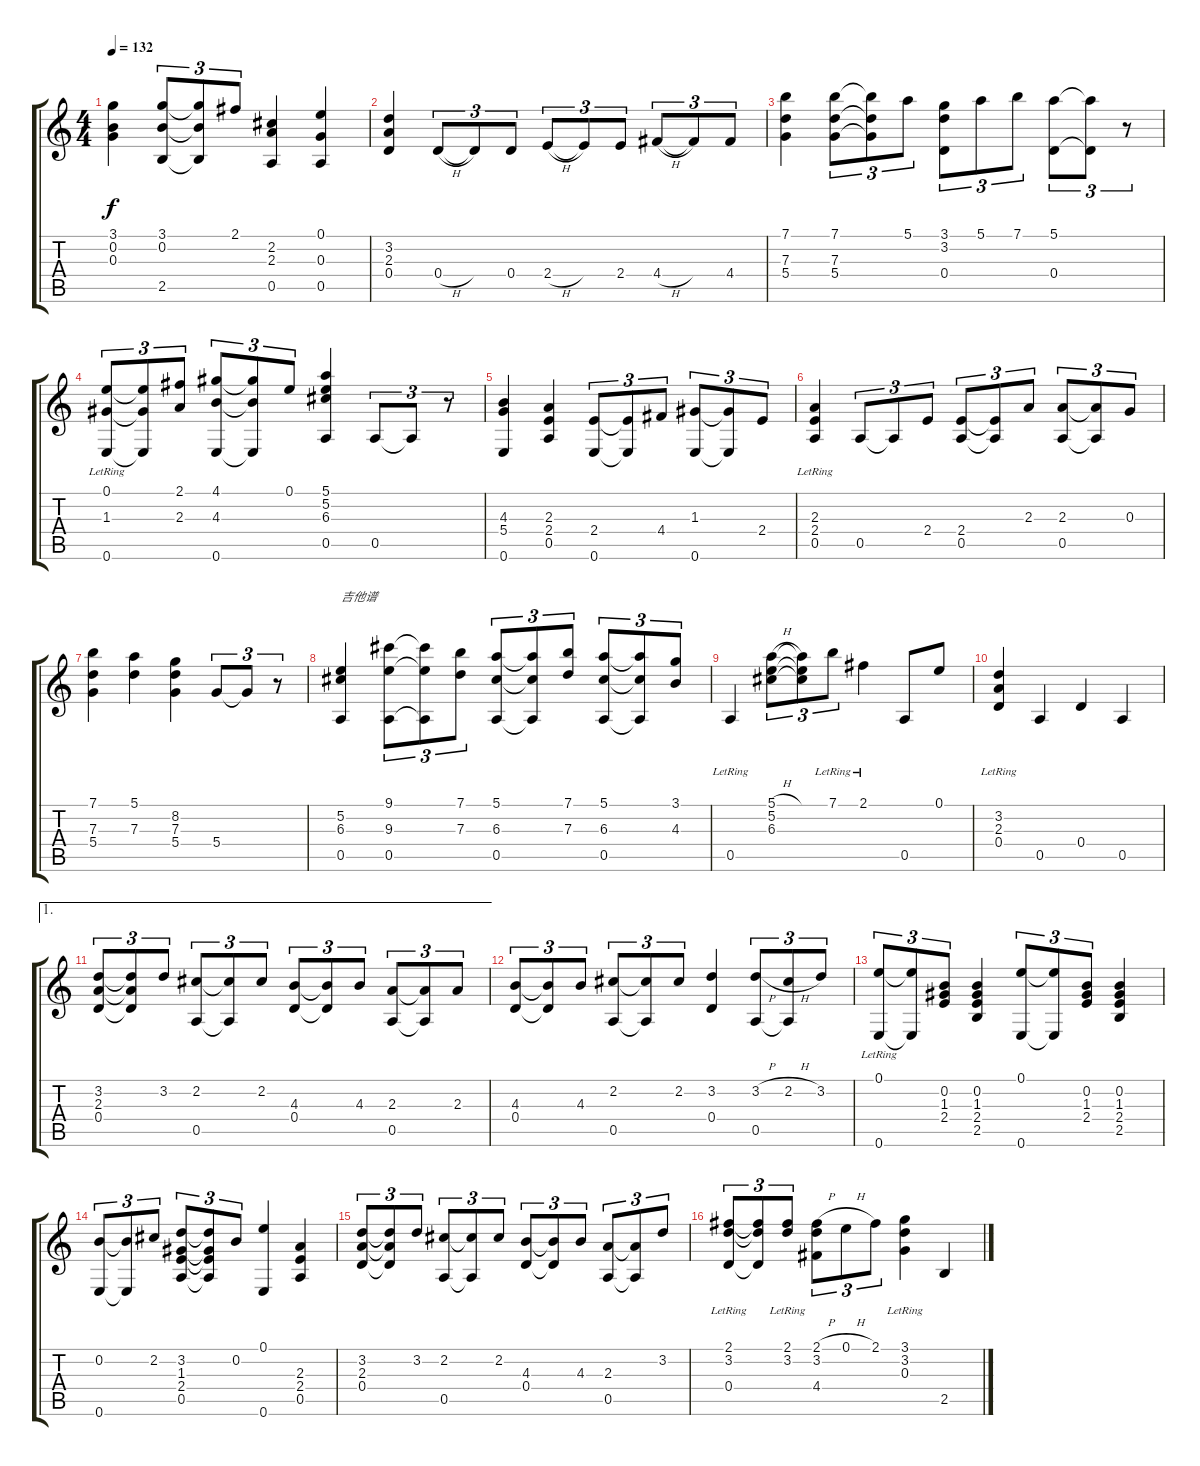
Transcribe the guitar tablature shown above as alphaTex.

\track "" {instrument acousticguitarnylon}
\staff {score tabs}
\tuning (E4 B3 G3 D3 A2 E2) {hide}
\ts (4 4)
\tempo 132
\clef g2
\ks c
(3.1 0.2 0.3).4{dy f} (3.1 0.2 2.5).8{tu (3 2)} (3.1{t} 0.2{t} 2.5{t}).8{tu (3 2)} 2.1.8{tu (3 2)} (2.2 2.3 0.5).4 (0.1 0.3 0.5).4 |
(3.2 2.3 0.4).4 0.4{h}.8{tu (3 2)} 0.4{t}.8{tu (3 2)} 0.4.8{tu (3 2)} 2.4{h}.8{tu (3 2)} 2.4{t}.8{tu (3 2)} 2.4.8{tu (3 2)} 4.4{h}.8{tu (3 2)} 4.4{t}.8{tu (3 2)} 4.4.8{tu (3 2)} |
(7.1 7.3 5.4).4 (7.1 7.3 5.4).8{tu (3 2)} (7.1{t} 7.3{t} 5.4{t}).8{tu (3 2)} 5.1.8{tu (3 2)} (3.1 3.2 0.4).8{tu (3 2)} 5.1.8{tu (3 2)} 7.1.8{tu (3 2)} (5.1 0.4).8{tu (3 2)} (5.1{t} 0.4{t}).8{tu (3 2)} r.8{tu (3 2)} |
(0.1 1.3 0.6{lr}).8{tu (3 2)} (0.1{t} 1.3{t} 0.6{t}).8{tu (3 2)} (2.1 2.3).8{tu (3 2)} (4.1 4.3 0.6).8{tu (3 2)} (4.1{t} 4.3{t} 0.6{t}).8{tu (3 2)} 0.1.8{tu (3 2)} (5.1 5.2 6.3 0.5).4 0.5.8{tu (3 2)} 0.5{t}.8{tu (3 2)} r.8{tu (3 2)} |
(4.3 5.4 0.6).4 (2.3 2.4 0.5).4 (2.4 0.6).8{tu (3 2)} (2.4{t} 0.6{t}).8{tu (3 2)} 4.4.8{tu (3 2)} (1.3 0.6).8{tu (3 2)} (1.3{t} 0.6{t}).8{tu (3 2)} 2.4.8{tu (3 2)} |
(2.3{lr} 2.4{lr} 0.5{lr}).4 0.5.8{tu (3 2)} 0.5{t}.8{tu (3 2)} 2.4.8{tu (3 2)} (2.4 0.5).8{tu (3 2)} (2.4{t} 0.5{t}).8{tu (3 2)} 2.3.8{tu (3 2)} (2.3 0.5).8{tu (3 2)} (2.3{t} 0.5{t}).8{tu (3 2)} 0.3.8{tu (3 2)} |
(7.1 7.3 5.4).4 (5.1 7.3).4 (8.2 7.3 5.4).4 5.4.8{tu (3 2)} 5.4{t}.8{tu (3 2)} r.8{tu (3 2)} |
(5.2 6.3 0.5).4{txt "吉他谱"} (9.1 9.3 0.5).8{tu (3 2)} (9.1{t} 9.3{t} 0.5{t}).8{tu (3 2)} (7.1 7.3).8{tu (3 2)} (5.1 6.3 0.5).8{tu (3 2)} (5.1{t} 6.3{t} 0.5{t}).8{tu (3 2)} (7.1 7.3).8{tu (3 2)} (5.1 6.3 0.5).8{tu (3 2)} (5.1{t} 6.3{t} 0.5{t}).8{tu (3 2)} (3.1 4.3).8{tu (3 2)} |
0.5{lr}.4 (5.1{h} 5.2 6.3).8{tu (3 2)} (5.1{t} 5.2{t} 6.3{t}).8{tu (3 2)} 7.1{lr}.8{tu (3 2)} 2.1{lr}.4 0.5.8 0.1.8 |
(3.2{lr} 2.3{lr} 0.4{lr}).4 0.5.4 0.4.4 0.5.4 |
\ae 1
(3.2 2.3 0.4).8{tu (3 2)} (3.2{t} 2.3{t} 0.4{t}).8{tu (3 2)} 3.2.8{tu (3 2)} (2.2 0.5).8{tu (3 2)} (2.2{t} 0.5{t}).8{tu (3 2)} 2.2.8{tu (3 2)} (4.3 0.4).8{tu (3 2)} (4.3{t} 0.4{t}).8{tu (3 2)} 4.3.8{tu (3 2)} (2.3 0.5).8{tu (3 2)} (2.3{t} 0.5{t}).8{tu (3 2)} 2.3.8{tu (3 2)} |
(4.3 0.4).8{tu (3 2)} (4.3{t} 0.4{t}).8{tu (3 2)} 4.3.8{tu (3 2)} (2.2 0.5).8{tu (3 2)} (2.2{t} 0.5{t}).8{tu (3 2)} 2.2.8{tu (3 2)} (3.2 0.4).4 (3.2{h} 0.5).8{tu (3 2)} (2.2{h} 0.5{t}).8{tu (3 2)} 3.2.8{tu (3 2)} |
(0.1{lr} 0.6{lr}).8{tu (3 2)} (0.1{t} 0.6{t}).8{tu (3 2)} (0.2 1.3 2.4).8{tu (3 2)} (0.2 1.3 2.4 2.5).4 (0.1 0.6).8{tu (3 2)} (0.1{t} 0.6{t}).8{tu (3 2)} (0.2 1.3 2.4).8{tu (3 2)} (0.2 1.3 2.4 2.5).4 |
(0.2 0.6).8{tu (3 2)} (0.2{t} 0.6{t}).8{tu (3 2)} 2.2.8{tu (3 2)} (3.2 1.3 2.4 0.5).8{tu (3 2)} (3.2{t} 1.3{t} 2.4{t} 0.5{t}).8{tu (3 2)} 0.2.8{tu (3 2)} (0.1 0.6).4 (2.3 2.4 0.5).4 |
(3.2 2.3 0.4).8{tu (3 2)} (3.2{t} 2.3{t} 0.4{t}).8{tu (3 2)} 3.2.8{tu (3 2)} (2.2 0.5).8{tu (3 2)} (2.2{t} 0.5{t}).8{tu (3 2)} 2.2.8{tu (3 2)} (4.3 0.4).8{tu (3 2)} (4.3{t} 0.4{t}).8{tu (3 2)} 4.3.8{tu (3 2)} (2.3 0.5).8{tu (3 2)} (2.3{t} 0.5{t}).8{tu (3 2)} 3.2.8{tu (3 2)} |
(2.1 3.2 0.4{lr}).8{tu (3 2)} (2.1{t} 3.2{t} 0.4{t}).8{tu (3 2)} (2.1 3.2{lr}).8{tu (3 2)} (2.1{h} 3.2 4.4).8{tu (3 2)} 0.1{h}.8{tu (3 2)} 2.1.8{tu (3 2)} (3.1{lr} 3.2 0.3).4 2.5.4
